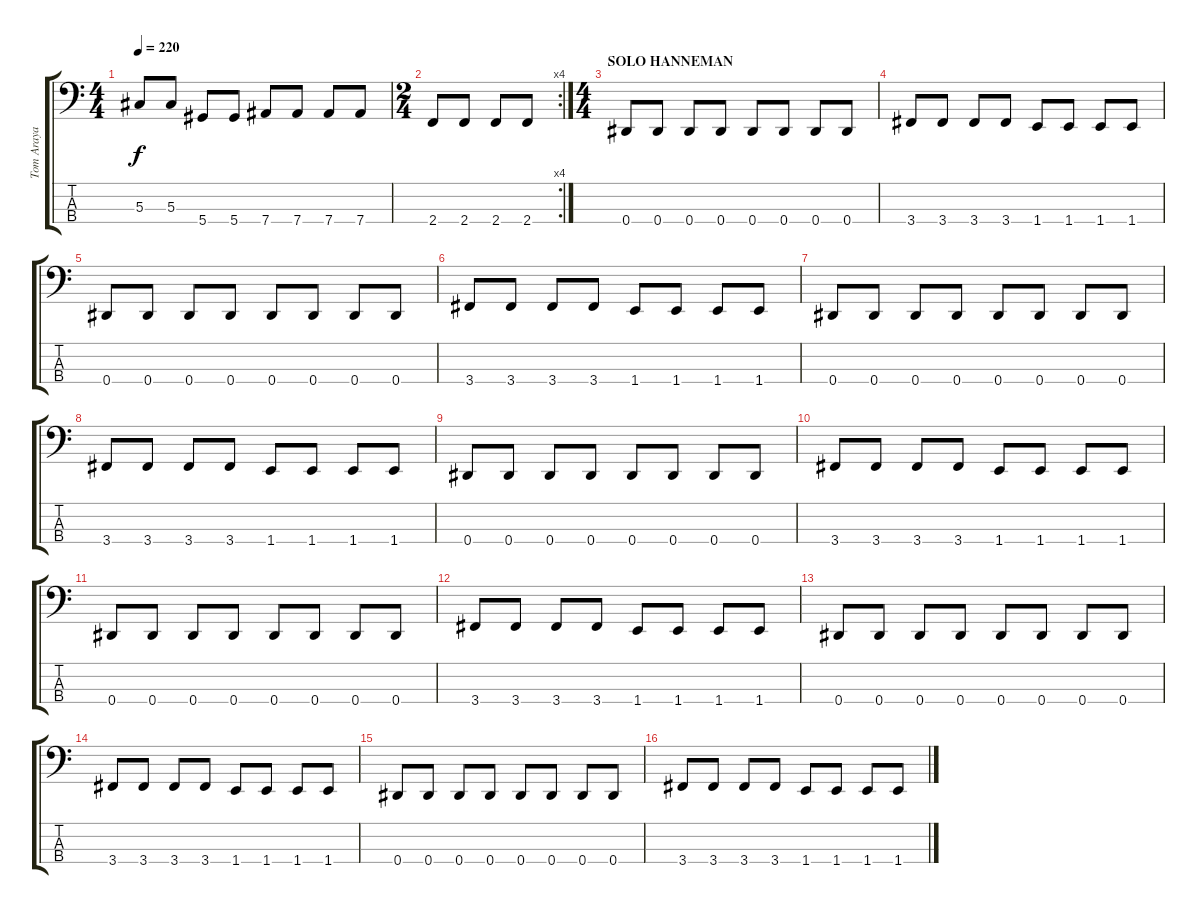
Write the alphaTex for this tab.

\track ("Tom Araya" "Tom Araya") {instrument electricbassfinger}
\staff {score tabs}
\tuning (Gb2 Db2 Ab1 Eb1) {hide}
\ts (4 4)
\tempo 220
\clef f4
\ks c
5.3.8{dy f} 5.3.8 5.4.8 5.4.8 7.4.8 7.4.8 7.4.8 7.4.8 |
\rc 4
\ts (2 4)
2.4.8 2.4.8 2.4.8 2.4.8 |
\ts (4 4)
\section ("" "SOLO HANNEMAN")
0.4.8 0.4.8 0.4.8 0.4.8 0.4.8 0.4.8 0.4.8 0.4.8 |
3.4.8 3.4.8 3.4.8 3.4.8 1.4.8 1.4.8 1.4.8 1.4.8 |
0.4.8 0.4.8 0.4.8 0.4.8 0.4.8 0.4.8 0.4.8 0.4.8 |
3.4.8 3.4.8 3.4.8 3.4.8 1.4.8 1.4.8 1.4.8 1.4.8 |
0.4.8 0.4.8 0.4.8 0.4.8 0.4.8 0.4.8 0.4.8 0.4.8 |
3.4.8 3.4.8 3.4.8 3.4.8 1.4.8 1.4.8 1.4.8 1.4.8 |
0.4.8 0.4.8 0.4.8 0.4.8 0.4.8 0.4.8 0.4.8 0.4.8 |
3.4.8 3.4.8 3.4.8 3.4.8 1.4.8 1.4.8 1.4.8 1.4.8 |
0.4.8 0.4.8 0.4.8 0.4.8 0.4.8 0.4.8 0.4.8 0.4.8 |
3.4.8 3.4.8 3.4.8 3.4.8 1.4.8 1.4.8 1.4.8 1.4.8 |
0.4.8 0.4.8 0.4.8 0.4.8 0.4.8 0.4.8 0.4.8 0.4.8 |
3.4.8 3.4.8 3.4.8 3.4.8 1.4.8 1.4.8 1.4.8 1.4.8 |
0.4.8 0.4.8 0.4.8 0.4.8 0.4.8 0.4.8 0.4.8 0.4.8 |
3.4.8 3.4.8 3.4.8 3.4.8 1.4.8 1.4.8 1.4.8 1.4.8
